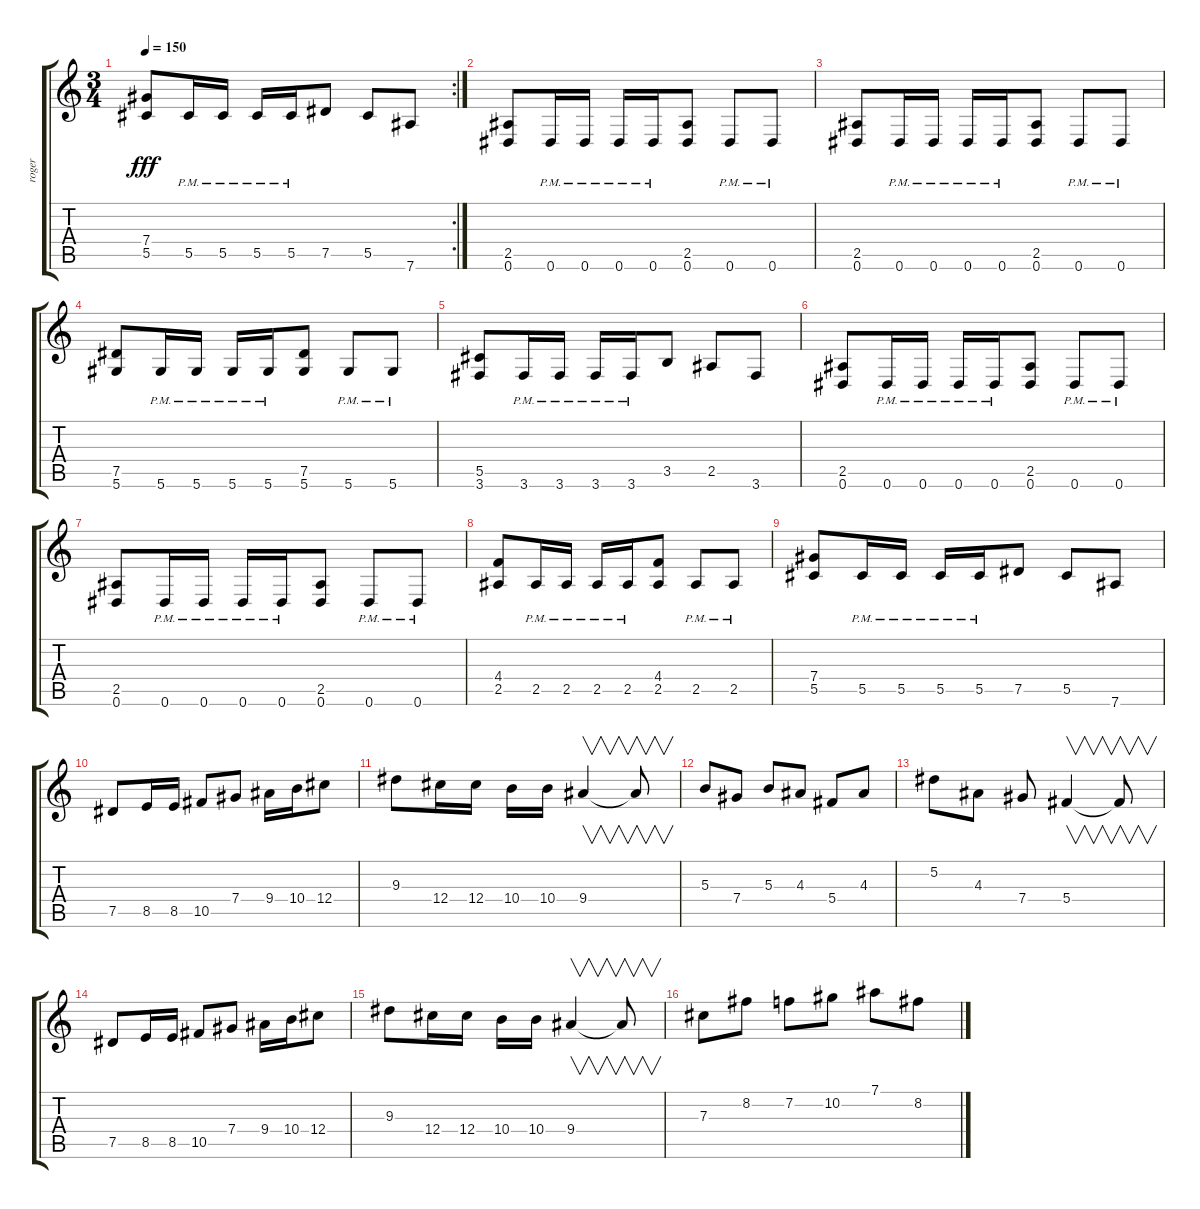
\track ("roger" "roger") {instrument distortionguitar}
\staff {score tabs}
\tuning (Eb4 Bb3 Gb3 Db3 Ab2 Eb2) {hide}
\rc 2
\ts (3 4)
\tempo 150
\clef g2
\ks c
(7.4 5.5).8{dy fff} 5.5{pm}.16 5.5{pm}.16 5.5{pm}.16 5.5{pm}.16 7.5.8 5.5.8 7.6.8 |
(2.5 0.6).8 0.6{pm}.16 0.6{pm}.16 0.6{pm}.16 0.6{pm}.16 (2.5 0.6).8 0.6{pm}.8 0.6{pm}.8 |
(2.5 0.6).8 0.6{pm}.16 0.6{pm}.16 0.6{pm}.16 0.6{pm}.16 (2.5 0.6).8 0.6{pm}.8 0.6{pm}.8 |
(7.5 5.6).8 5.6{pm}.16 5.6{pm}.16 5.6{pm}.16 5.6{pm}.16 (7.5 5.6).8 5.6{pm}.8 5.6{pm}.8 |
(5.5 3.6).8 3.6{pm}.16 3.6{pm}.16 3.6{pm}.16 3.6{pm}.16 3.5.8 2.5.8 3.6.8 |
(2.5 0.6).8 0.6{pm}.16 0.6{pm}.16 0.6{pm}.16 0.6{pm}.16 (2.5 0.6).8 0.6{pm}.8 0.6{pm}.8 |
(2.5 0.6).8 0.6{pm}.16 0.6{pm}.16 0.6{pm}.16 0.6{pm}.16 (2.5 0.6).8 0.6{pm}.8 0.6{pm}.8 |
(4.4 2.5).8 2.5{pm}.16 2.5{pm}.16 2.5{pm}.16 2.5{pm}.16 (4.4 2.5).8 2.5{pm}.8 2.5{pm}.8 |
(7.4 5.5).8 5.5{pm}.16 5.5{pm}.16 5.5{pm}.16 5.5{pm}.16 7.5.8 5.5.8 7.6.8 |
7.5.8 8.5.16 8.5.16 10.5.8 7.4.8 9.4.16 10.4.16 12.4.8 |
9.3.8 12.4.16 12.4.16 10.4.16 10.4.16 9.4.4{v} 9.4{t}.8{v} |
5.3.8 7.4.8 5.3.8 4.3.8 5.4.8 4.3.8 |
5.2.8 4.3.8 7.4.8 5.4.4{v} 5.4{t}.8{v} |
7.5.8 8.5.16 8.5.16 10.5.8 7.4.8 9.4.16 10.4.16 12.4.8 |
9.3.8 12.4.16 12.4.16 10.4.16 10.4.16 9.4.4{v} 9.4{t}.8{v} |
7.3.8 8.2.8 7.2.8 10.2.8 7.1.8 8.2.8
